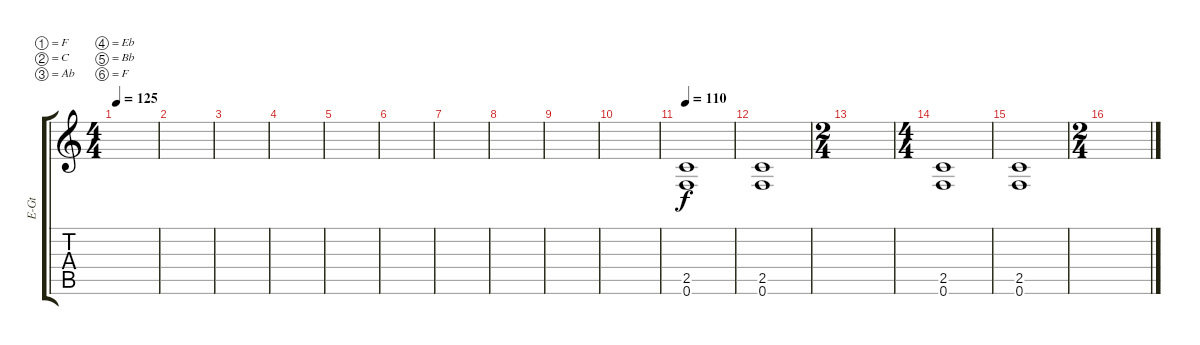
\track ("колокол" "E-Gt") {instrument electricguitarclean}
\staff {score tabs}
\tuning (F4 C4 Ab3 Eb3 Bb2 F2)
\ts (4 4)
\tempo 125
\clef g2
\scale
0.333333
\ks c
|
\scale
0.333333 |
\scale
0.333333 |
\scale
0.333333 |
\scale
0.333333 |
\scale
0.333333 |
\scale
0.333333 |
\scale
0.333333 |
\scale
0.333333 |
\scale
0.333333 |
\tempo 110
\scale
0.333333 (0.6 2.5).1 |
\scale
0.333333 (0.6 2.5).1 |
\ts (2 4)
\scale
0.39527 |
\ts (4 4)
\scale
0.39527 (0.6 2.5).1 |
\scale
0.209459 (0.6 2.5).1 |
\ts (2 4)
\scale
0.39527
